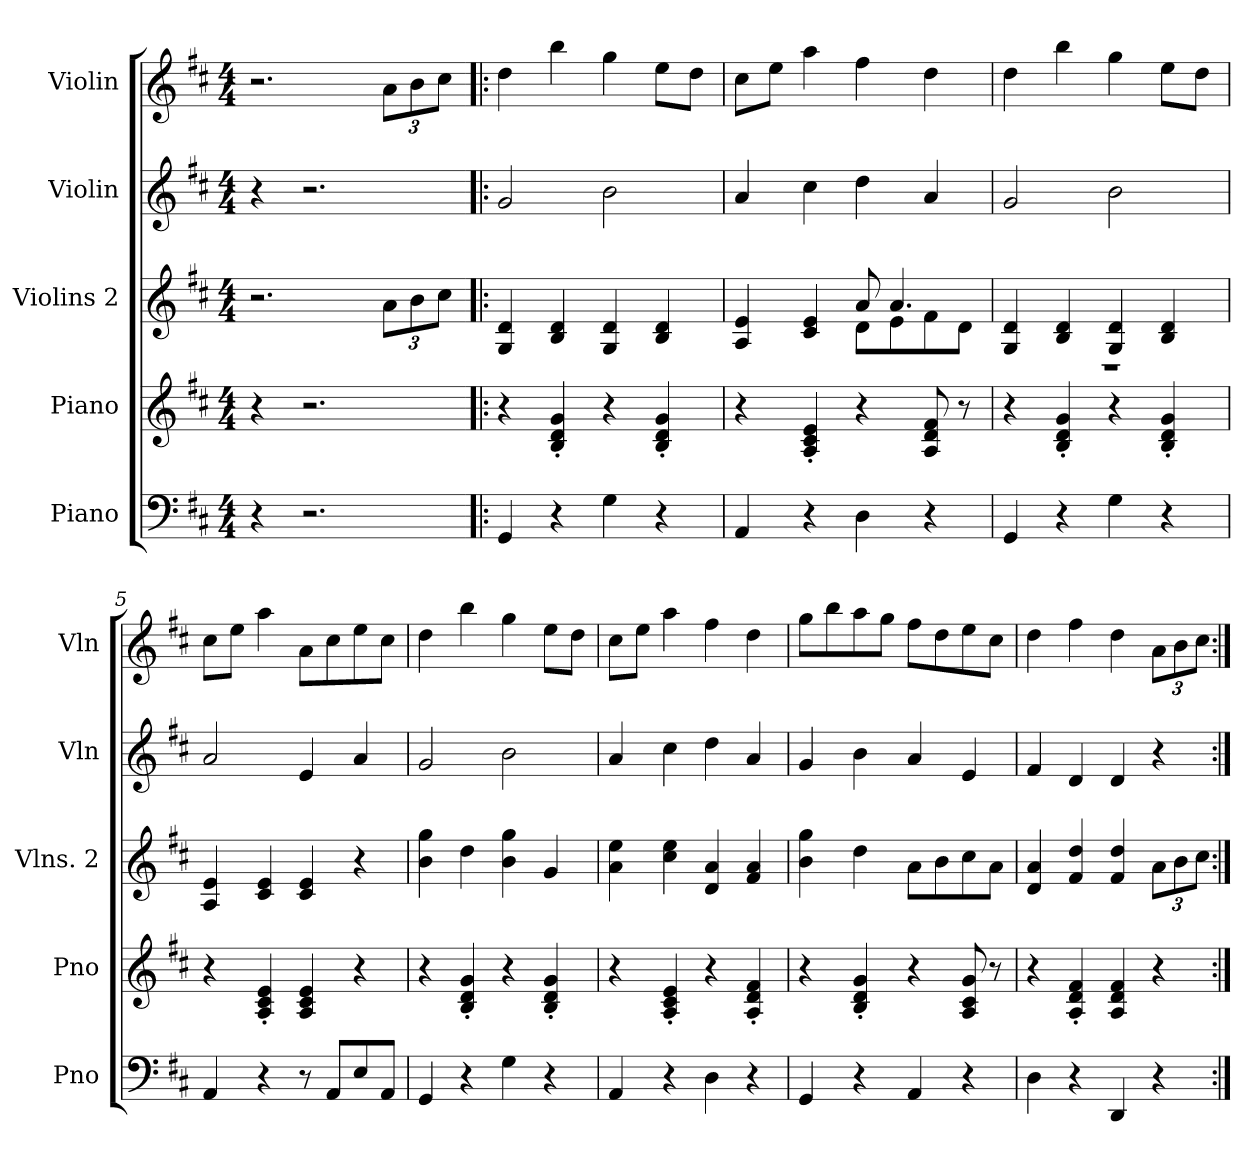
**kern	**kern	**kern	**kern	**kern
*part5	*part4	*part3	*part2	*part1
*staff5	*staff4	*staff3	*staff2	*staff1
*I"Piano	*I"Piano	*I"Violins 2	*I"Violin	*I"Violin
*I'Pno	*I'Pno	*I'Vlns. 2	*I'Vln	*I'Vln
*clefF4	*clefG2	*clefG2	*clefG2	*clefG2
*k[f#c#]	*k[f#c#]	*k[f#c#]	*k[f#c#]	*k[f#c#]
*M4/4	*M4/4	*M4/4	*M4/4	*M4/4
=1	=1	=1	=1	=1
4r	4r	2.r	4r	2.r
2.r	2.r	.	2.r	.
*	*	*Xbrackettup	*	*Xbrackettup
.	.	12a\L	.	12a\L
.	.	12b\	.	12b\
.	.	12cc#\J	.	12cc#\J
=2!|:	=2!|:	=2!|:	=2!|:	=2!|:
4GG/	4r	4G/ 4d/	2g/	4dd\
4r	4B/' 4d/' 4g/'	4B/ 4d/	.	4bb\
4G\	4r	4G/ 4d/	2b\	4gg\
4r	4B/' 4d/' 4g/'	4B/ 4d/	.	8ee\L
.	.	.	.	8dd\J
=3	=3	=3	=3	=3
*	*	*^	*	*
4AA/	4r	2ryy	4A/ 4e/	4a/	8cc#\L
.	.	.	.	.	8ee\J
4r	4A/' 4c#/' 4e/'	.	4c#/ 4e/	4cc#\	4aa\
4D\	4r	8a/	8d\L	4dd\	4ff#\
.	.	4.a/	8e\	.	.
4r	8A/ 8d/ 8f#/	.	8f#\	4a/	4dd\
.	8r	.	8d\J	.	.
=4	=4	=4	=4	=4	=4
4GG/	4r	4G/ 4d/	1r	2g/	4dd\
4r	4B/' 4d/' 4g/'	4B/ 4d/	.	.	4bb\
4G\	4r	4G/ 4d/	.	2b\	4gg\
4r	4B/' 4d/' 4g/'	4B/ 4d/	.	.	8ee\L
.	.	.	.	.	8dd\J
*	*	*v	*v	*	*
=5	=5	=5	=5	=5
4AA/	4r	4A/ 4e/	2a/	8cc#\L
.	.	.	.	8ee\J
4r	4A/' 4c#/' 4e/'	4c#/ 4e/	.	4aa\
8r	4A/ 4c#/ 4e/	4c#/ 4e/	4e/	8a\L
8AA/L	.	.	.	8cc#\
8E/	4r	4r	4a/	8ee\
8AA/J	.	.	.	8cc#\J
!!LO:LB:g=z
=6	=6	=6	=6	=6
4GG/	4r	4b\ 4gg\	2g/	4dd\
4r	4B/' 4d/' 4g/'	4dd\	.	4bb\
4G\	4r	4b\ 4gg\	2b\	4gg\
4r	4B/' 4d/' 4g/'	4g/	.	8ee\L
.	.	.	.	8dd\J
=7	=7	=7	=7	=7
4AA/	4r	4a\ 4ee\	4a/	8cc#\L
.	.	.	.	8ee\J
4r	4A/' 4c#/' 4e/'	4cc#\ 4ee\	4cc#\	4aa\
4D\	4r	4d/ 4a/	4dd\	4ff#\
4r	4A/' 4d/' 4f#/'	4f#/ 4a/	4a/	4dd\
=8	=8	=8	=8	=8
4GG/	4r	4b\ 4gg\	4g/	8gg\L
.	.	.	.	8bb\
4r	4B/' 4d/' 4g/'	4dd\	4b\	8aa\
.	.	.	.	8gg\J
4AA/	4r	8a\L	4a/	8ff#\L
.	.	8b\	.	8dd\
4r	8A/ 8c#/ 8g/	8cc#\	4e/	8ee\
.	8r	8a\J	.	8cc#\J
=9	=9	=9	=9	=9
4D\	4r	4d/ 4a/	4f#/	4dd\
4r	4A/' 4d/' 4f#/'	4f#/ 4dd/	4d/	4ff#\
4DD/	4A/ 4d/ 4f#/	4f#/ 4dd/	4d/	4dd\
4r	4r	12a\L	4r	12a\L
.	.	12b\	.	12b\
.	.	12cc#\J	.	12cc#\J
=:|!	=:|!	=:|!	=:|!	=:|!
*-	*-	*-	*-	*-
